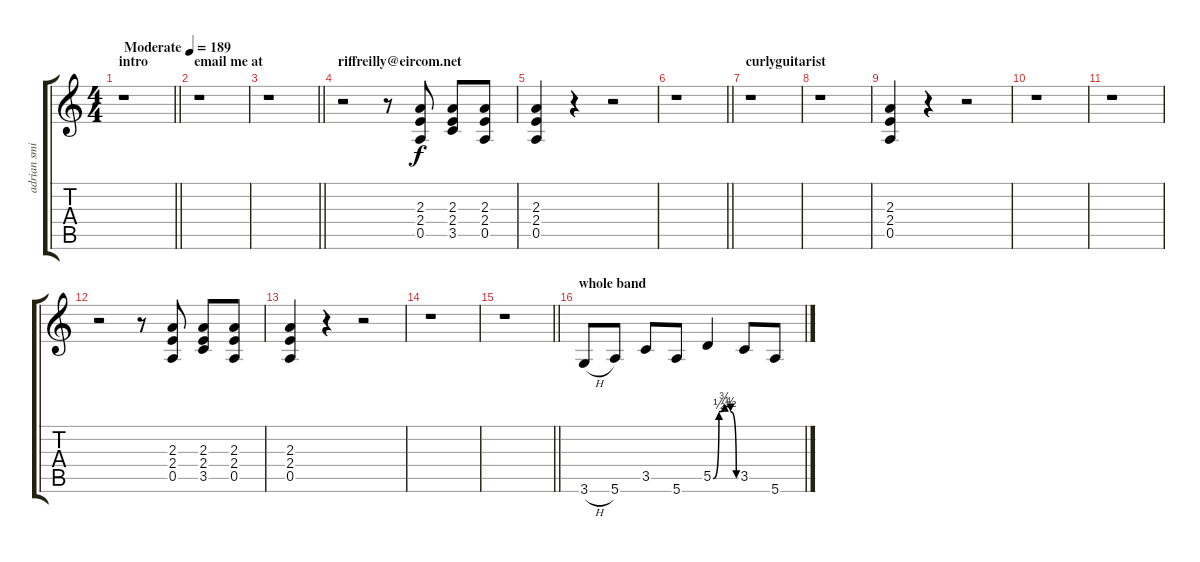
\track ("adrian smith" "adrian smi") {instrument distortionguitar}
\staff {score tabs}
\tuning (E4 B3 G3 D3 A2 E2) {hide}
\ts (4 4)
\section ("" "intro")
\tempo (189 "Moderate")
\clef g2
\barLineRight lightlight
\ks c
r.1{dy f instrument distortionguitar} |
\section ("" "email me at")
r.1 |
\barLineRight lightlight
r.1 |
\section ("" "riffreilly@eircom.net")
r.2 r.8 (2.3 2.4 0.5).8 (2.3 2.4 3.5).8 (2.3 2.4 0.5).8 |
(2.3 2.4 0.5).4 r.4 r.2 |
\barLineRight lightlight
r.1 |
\section ("" "curlyguitarist")
r.1 |
r.1 |
(2.3 2.4 0.5).4 r.4 r.2 |
r.1 |
r.1 |
r.2 r.8 (2.3 2.4 0.5).8 (2.3 2.4 3.5).8 (2.3 2.4 0.5).8 |
(2.3 2.4 0.5).4 r.4 r.2 |
r.1 |
\barLineRight lightlight
r.1 |
\section ("" "whole band")
3.6{h}.8 5.6.8 3.5.8 5.6.8 5.5{be (custom 0 0 15 2 30 3 45 2 60 0)}.4 3.5.8 5.6.8
